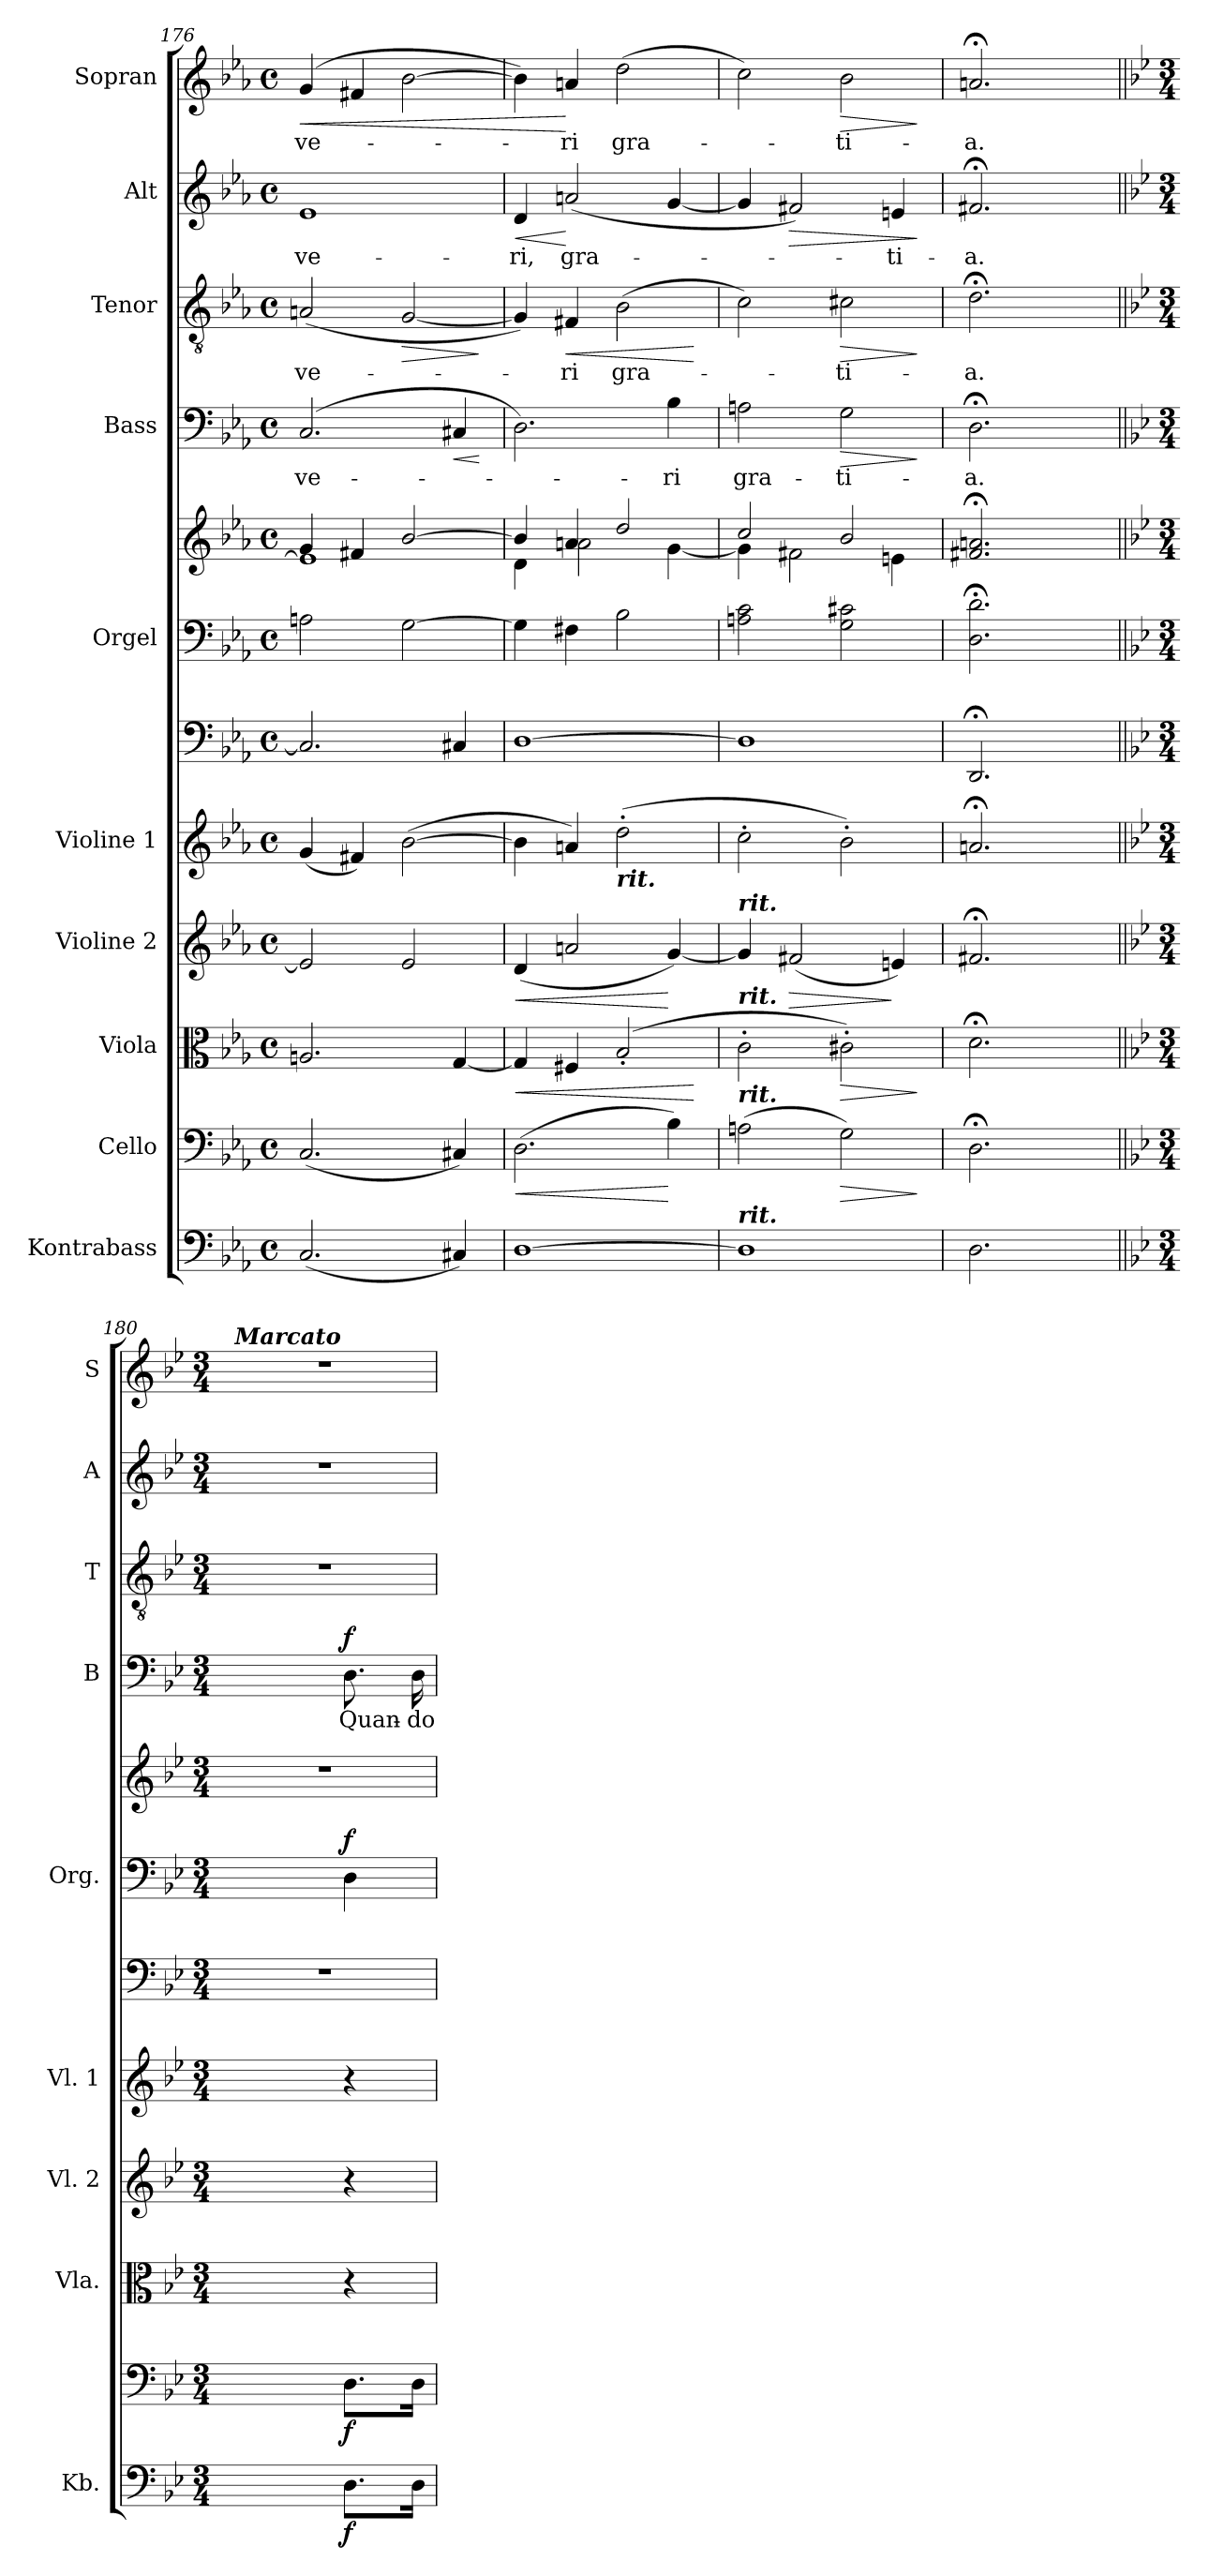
**kern	**dynam	**kern	**dynam	**kern	**dynam	**kern	**dynam	**kern	**kern	**kern	**kern	**dynam	**kern	**text	**dynam	**kern	**text	**dynam	**kern	**text	**dynam	**kern	**text	**dynam
*part11	*part11	*part10	*part10	*part9	*part9	*part8	*part8	*part7	*part6	*part5	*part5	*part5	*part4	*part4	*part4	*part3	*part3	*part3	*part2	*part2	*part2	*part1	*part1	*part1
*staff12	*staff12	*staff11	*staff11	*staff10	*staff10	*staff9	*staff9	*staff8	*staff7	*staff6	*staff5	*staff5/6	*staff4	*staff4	*staff4	*staff3	*staff3	*staff3	*staff2	*staff2	*staff2	*staff1	*staff1	*staff1
*I"Kontrabass	*	*I"Cello	*	*I"Viola	*	*I"Violine 2	*	*I"Violine 1	*	*I"Orgel	*	*	*I"Bass	*	*	*I"Tenor	*	*	*I"Alt	*	*	*I"Sopran	*	*
*I'Kb.	*	*	*	*I'Vla.	*	*I'Vl. 2	*	*I'Vl. 1	*	*I'Org.	*	*	*I'B	*	*	*I'T	*	*	*I'A	*	*	*I'S	*	*
*clefF4	*	*clefF4	*	*clefC3	*	*clefG2	*	*clefG2	*clefF4	*clefF4	*clefG2	*	*clefF4	*	*	*clefGv2	*	*	*clefG2	*	*	*clefG2	*	*
*ITrd7c12	*	*	*	*	*	*	*	*	*	*	*	*	*	*	*	*	*	*	*	*	*	*	*	*
*k[b-e-a-]	*	*k[b-e-a-]	*	*k[b-e-a-]	*	*k[b-e-a-]	*	*k[b-e-a-]	*k[b-e-a-]	*k[b-e-a-]	*k[b-e-a-]	*	*k[b-e-a-]	*	*	*k[b-e-a-]	*	*	*k[b-e-a-]	*	*	*k[b-e-a-]	*	*
*E-:	*	*E-:	*	*E-:	*	*E-:	*	*E-:	*E-:	*E-:	*E-:	*	*E-:	*	*	*E-:	*	*	*E-:	*	*	*E-:	*	*
*M4/4	*	*M4/4	*	*M4/4	*	*M4/4	*	*M4/4	*M4/4	*M4/4	*M4/4	*	*M4/4	*	*	*M4/4	*	*	*M4/4	*	*	*M4/4	*	*
*met(c)	*	*met(c)	*	*met(c)	*	*met(c)	*	*met(c)	*met(c)	*met(c)	*met(c)	*	*met(c)	*	*	*met(c)	*	*	*met(c)	*	*	*met(c)	*	*
=176	=176	=176	=176	=176	=176	=176	=176	=176	=176	=176	=176	=176	=176	=176	=176	=176	=176	=176	=176	=176	=176	=176	=176	=176
*	*	*	*	*	*	*	*	*	*	*	*^	*	*	*	*	*	*	*	*	*	*	*	*	*
!	!	!	!	!	!	!	!	!	!	!	!	!	!	!	!LO:LY:b	!	!	!LO:LY:b	!	!	!LO:LY:b	!	!	!LO:LY:b	!LO:HP:b
(<2.CC/	.	(<2.C/	.	2.An/	.	2e-/]	.	(<4g/	2.C/]	2An\	4g/	1e-]	.	(2.C/	-ve-	.	(<2An/	-ve-	.	1e-	-ve-	.	(4g/	-ve-	<
.	.	.	.	.	.	.	.	4f#X/)	.	.	4f#X/	.	.	.	.	.	.	.	.	.	.	.	4f#X/	.	.
!	!	!	!	!	!	!	!	!	!	!	!	!	!	!	!	!	!	!	!LO:HP:b	!	!	!	!	!	!
.	.	.	.	.	.	2e-/	.	(>[2b-\	.	[2G\	[>2b-/	.	.	.	.	.	[2G/	.	>	.	.	.	[2b-\	.	.
!	!	!	!	!	!	!	!	!	!	!	!	!	!	!	!	!LO:HP:b	!	!	!	!	!	!	!	!	!
4CC#X/)	.	4C#X/)	.	[4G/	.	.	.	.	4C#X/	.	.	.	.	4C#X/	.	<	.	.	.	.	.	.	.	.	.
*	*	*	*	*	*	*	*	*	*	*	*v	*v	*	*	*	*	*	*	*	*	*	*	*	*	*
.	.	.	.	.	.	.	.	.	.	.	.	.	.	.	[	.	.	]	.	.	.	.	.	.
=177	=177	=177	=177	=177	=177	=177	=177	=177	=177	=177	=177	=177	=177	=177	=177	=177	=177	=177	=177	=177	=177	=177	=177	=177
!	!	!	!LO:HP:b	!	!LO:HP:b	!	!LO:HP:b	!	!	!	!	!	!	!	!	!	!	!	!	!LO:LY:b	!LO:HP:b	!	!	!
*	*	*	*	*	*	*	*	*	*	*	*^	*	*	*	*	*	*	*	*	*	*	*	*	*
[1DD	.	(>2.D\	<	4G/]	<	(<4d/	<	4b-\]	[1D	4G\]	4b-/]	4d\	.	2.D\)	.	.	4G/])	.	.	4d/	-ri,	<	4b-\])	.	.
!	!	!	!	!	!	!	!	!	!	!	!	!	!	!	!	!	!	!LO:LY:b	!LO:HP:b	!	!LO:LY:b	!	!	!LO:LY:b	!
.	.	.	.	4F#X/	.	2an/	.	4an/)	.	4F#X\	4an/	2a\	.	.	.	.	4F#X/	-ri	<	(<2an/	gra-	[	4an/	-ri	[
!	!	!	!	!	!	!	!	!LO:TX:b:Bi:t=rit.	!	!	!	!	!	!	!	!	!	!	!	!	!	!	!	!	!
!	!	!	!	!	!	!	!	!	!	!	!	!	!	!	!	!	!	!LO:LY:b	!	!	!	!	!	!LO:LY:b	!
.	.	.	.	(2B-'</	.	.	.	(>2dd'>\	.	2B-\	2dd/	.	.	.	.	.	(>2B-\	gra-	.	.	.	.	(>2dd\	gra-	.
!	!	!	!	!	!	!	!	!	!	!	!	!	!	!	!LO:LY:b	!	!	!	!	!	!	!	!	!	!
.	.	4B-\)	[	.	.	[4g/)	[	.	.	.	.	[<4g\	.	4B-\	-ri	.	.	.	.	[4g/	.	.	.	.	.
*	*	*	*	*	*	*	*	*	*	*	*v	*v	*	*	*	*	*	*	*	*	*	*	*	*	*
.	.	.	.	.	[	.	.	.	.	.	.	.	.	.	.	.	.	[	.	.	.	.	.	.
=178	=178	=178	=178	=178	=178	=178	=178	=178	=178	=178	=178	=178	=178	=178	=178	=178	=178	=178	=178	=178	=178	=178	=178	=178
*	*	*	*	*	*	*	*	*	*	*	*^	*	*	*	*	*	*	*	*	*	*	*	*	*
!	!	!	!	!	!	!LO:TX:a:Bi:t=rit.	!	!	!	!	!	!	!	!	!	!	!	!	!	!	!	!	!	!	!
!	!	!	!	!LO:TX:a:Bi:t=rit.	!	!	!	!	!	!	!	!	!	!	!	!	!	!	!	!	!	!	!	!	!
!	!	!LO:TX:a:Bi:t=rit.	!	!	!	!	!	!	!	!	!	!	!	!	!	!	!	!	!	!	!	!	!	!	!
!LO:TX:a:Bi:t=rit.	!	!	!	!	!	!	!	!	!	!	!	!	!	!	!	!	!	!	!	!	!	!	!	!	!
!	!	!	!	!	!	!	!	!	!	!	!	!	!	!	!LO:LY:b	!	!	!	!	!	!	!	!	!	!
1DD]	.	(>2An\	.	2c'>\	.	4g/]	.	2cc'>\	1D]	2An\ 2c\	2cc/	4g\]	.	2An\	gra-	.	2c\)	.	.	4g/]	.	.	2cc\)	.	.
!	!	!	!	!	!	!	!LO:HP:b	!	!	!	!	!	!	!	!	!	!	!	!	!	!	!LO:HP:b	!	!	!
.	.	.	.	.	.	(<2f#X/	>	.	.	.	.	2f#X\	.	.	.	.	.	.	.	2f#X/)	.	>	.	.	.
!	!	!	!LO:HP:b	!	!LO:HP:b	!	!	!	!	!	!	!	!	!	!LO:LY:b	!LO:HP:b	!	!LO:LY:b	!LO:HP:b	!	!	!	!	!LO:LY:b	!LO:HP:b
.	.	2G\)	>	2c#X'>\)	>	.	.	2b-'>\)	.	2G\ 2c#X\	2b-/	.	.	2G\	-ti-	>	2c#X\	-ti-	>	.	.	.	2b-\	-ti-	>
!	!	!	!	!	!	!	!	!	!	!	!	!	!	!	!	!	!	!	!	!	!LO:LY:b	!	!	!	!
.	.	.	.	.	.	4en/)	]	.	.	.	.	4en\	.	.	.	.	.	.	.	4en/	-ti-	.	.	.	.
*	*	*	*	*	*	*	*	*	*	*	*v	*v	*	*	*	*	*	*	*	*	*	*	*	*	*
.	.	.	]	.	]	.	.	.	.	.	.	.	.	.	]	.	.	]	.	.	]	.	.	]
=179	=179	=179	=179	=179	=179	=179	=179	=179	=179	=179	=179	=179	=179	=179	=179	=179	=179	=179	=179	=179	=179	=179	=179	=179
!	!	!	!	!	!	!	!	!	!	!	!	!	!	!LO:LY:b	!	!	!LO:LY:b	!	!	!LO:LY:b	!	!	!LO:LY:b	!
2.DD\	.	2.D;<\	.	2.d;<\	.	2.f#X;/	.	2.an;/	2.DD;/	2.D\;< 2.d\;<	2.f#X/; 2.an/;	.	2.D;<\	-a.	.	2.d;<\	-a.	.	2.f#X;/	-a.	.	2.an;/	-a.	.
4ryy	.	4ryy	.	4ryy	.	4ryy	.	4ryy	4ryy	4ryy	4ryy	.	4ryy	.	.	4ryy	.	.	4ryy	.	.	4ryy	.	.
!!LO:PB:g=z
=180||	=180||	=180||	=180||	=180||	=180||	=180||	=180||	=180||	=180||	=180||	=180||	=180||	=180||	=180||	=180||	=180||	=180||	=180||	=180||	=180||	=180||	=180||	=180||	=180||
*k[b-e-]	*	*k[b-e-]	*	*k[b-e-]	*	*k[b-e-]	*	*k[b-e-]	*k[b-e-]	*k[b-e-]	*k[b-e-]	*	*k[b-e-]	*	*	*k[b-e-]	*	*	*k[b-e-]	*	*	*k[b-e-]	*	*
*B-:	*	*B-:	*	*B-:	*	*B-:	*	*B-:	*B-:	*B-:	*B-:	*	*B-:	*	*	*B-:	*	*	*B-:	*	*	*B-:	*	*
*M3/4	*	*M3/4	*	*M3/4	*	*M3/4	*	*M3/4	*M3/4	*M3/4	*M3/4	*	*M3/4	*	*	*M3/4	*	*	*M3/4	*	*	*M3/4	*	*
*	*	*	*	*	*	*	*	*	*	*	*	*	*	*	*	*	*	*	*	*	*	*^	*	*
*	*	*	*	*	*	*	*	*	*	*	*	*	*	*	*	*	*	*	*	*	*	*	*^	*	*
2ryy	.	2ryy	.	4ryy	.	4ryy	.	4ryy	2.r	2ryy	2.r	.	2ryy	.	.	2.r	.	.	2.r	.	.	2.r	32ryy	2ryy	.	.
!	!	!	!	!	!	!	!	!	!	!	!	!	!	!	!	!	!	!	!	!	!	!	!LO:TX:a:Bi:t=Marcato	!	!	!
.	.	.	.	.	.	.	.	.	.	.	.	.	.	.	.	.	.	.	.	.	.	.	2ryy	.	.	.
.	.	.	.	4ryy	.	4ryy	.	4ryy	.	.	.	.	.	.	.	.	.	.	.	.	.	.	.	.	.	.
!	!LO:DY:b	!	!LO:DY:b	!	!	!	!	!	!	!	!	!LO:DY:a=2	!	!LO:LY:b	!LO:DY:a	!	!	!	!	!	!	!	!	!	!	!
8.DD\L	f	8.D\L	f	4r	.	4r	.	4r	.	4D\	.	f	8.D\	Quan-	f	.	.	.	.	.	.	.	.	16ryy	.	.
.	.	.	.	.	.	.	.	.	.	.	.	.	.	.	.	.	.	.	.	.	.	.	8..ryy	.	.	.
*	*	*	*	*	*	*	*	*	*	*	*	*	*	*	*	*	*	*	*	*	*	*MM69	*	*	*	*
.	.	.	.	.	.	.	.	.	.	.	.	.	.	.	.	.	.	.	.	.	.	.	.	8.ryy	.	.
!	!	!	!	!	!	!	!	!	!	!	!	!	!	!LO:LY:b	!	!	!	!	!	!	!	!	!	!	!	!
16DD\Jk	.	16D\Jk	.	.	.	.	.	.	.	.	.	.	16D\	-do	.	.	.	.	.	.	.	.	.	.	.	.
*	*	*	*	*	*	*	*	*	*	*	*	*	*	*	*	*	*	*	*	*	*	*v	*v	*v	*	*
=	=	=	=	=	=	=	=	=	=	=	=	=	=	=	=	=	=	=	=	=	=	=	=	=
*-	*-	*-	*-	*-	*-	*-	*-	*-	*-	*-	*-	*-	*-	*-	*-	*-	*-	*-	*-	*-	*-	*-	*-	*-
